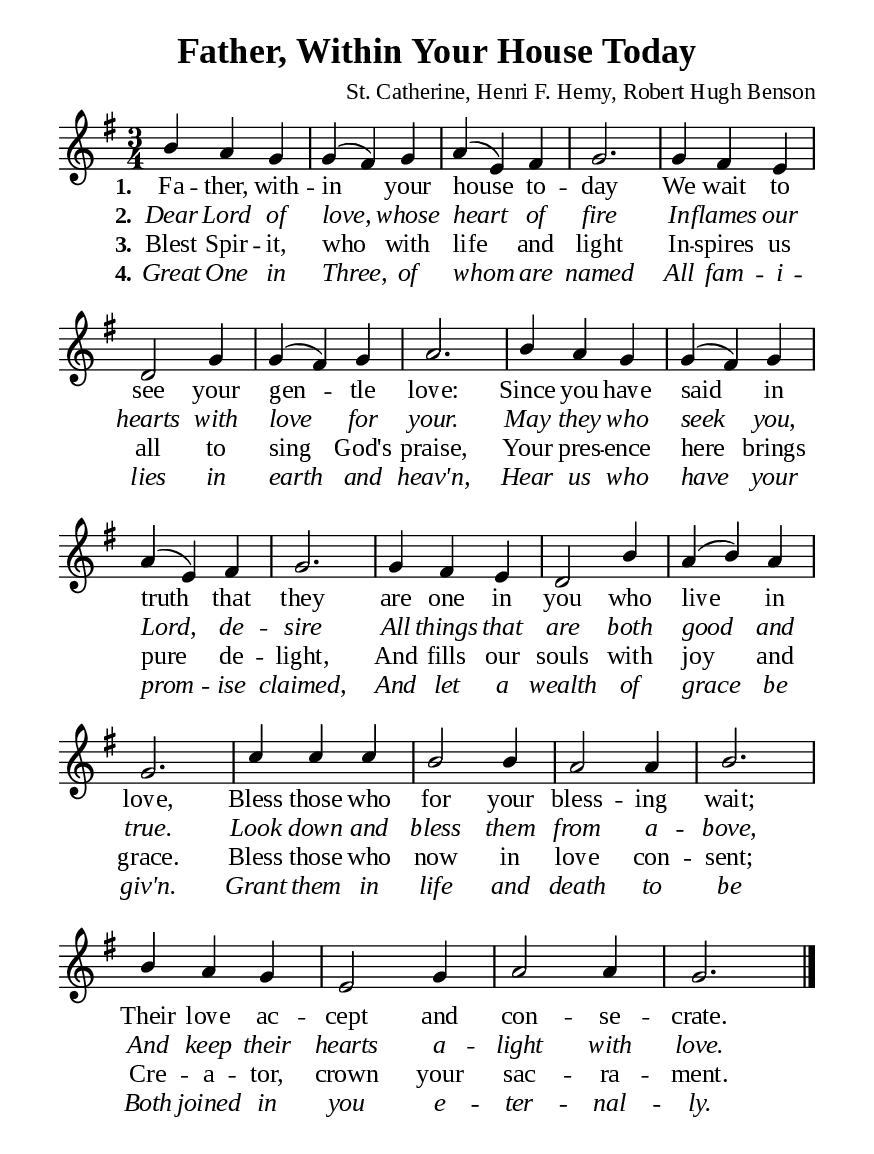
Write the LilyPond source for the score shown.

\version "2.18.2"

\header {
  title = "Father, Within Your House Today"
  composer = "St. Catherine, Henri F. Hemy, Robert Hugh Benson"
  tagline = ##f
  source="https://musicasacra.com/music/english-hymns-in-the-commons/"
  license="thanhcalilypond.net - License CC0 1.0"
}

global= {
  \key g \major
  \time 3/4
  \override Score.BarNumber.break-visibility = ##(#f #f #f)
}

\paper {
  #(set-paper-size "a5")
  top-margin = 10\mm
  bottom-marign = 10\mm
  left-margin = 10\mm
  right-margin = 10\mm
  indent = #0
  #(define fonts
	 (make-pango-font-tree "Liberation Serif"
	 		       "Liberation Serif"
			       "Liberation Serif"
			       (/ 20 20)))
  system-system-spacing = #'((basic-distance . 3) (padding . 3))
}

printItalic = \with {
  \override LyricText.font-shape = #'italic
}

% Verse music
musicVerseSoprano = \relative c'' {
  %{	01	%} b4 a g |
  %{	02	%} g (fis) g |
  %{	03	%} a (e) fis |
  %{	04	%} g2. |
  %{	05	%} g4 fis e |
  %{	06	%} d2 g4 |
  %{	07	%} g (fis) g |
  %{	08	%} a2. |
  %{	09	%} b4 a g |
  %{	10	%} g (fis) g |
  %{	11	%} a (e) fis |
  %{	12	%} g2. |
  %{	13	%} g4 fis e |
  %{	14	%} d2 b'4 |
  %{	15	%} a (b) a |
  %{	16	%} g2. |
  %{	17	%} c4 c c |
  %{	18	%} b2 b4 |
  %{	19	%} a2 a4 |
  %{	20	%} b2. |
  %{	21	%} b4 a g |
  %{	22	%} e2 g4 |
  %{	23	%} a2 a4 |
  %{	24	%} g2. \bar "|."
}

% Verse lyrics
verseOne = \lyricmode {
  \set stanza = #"1."
  Fa -- ther, with -- in your house to -- day
  We wait to see your gen -- tle love:
  Since you have said in truth that they are one in you who live in love,
  Bless those who for your bless -- ing wait;
  Their love ac -- cept and con -- se -- crate.
}

verseTwo = \lyricmode {
  \set stanza = #"2."
  Dear Lord of love, whose heart of fire
  In -- flames our hearts with love for your.
  May they who seek you, Lord, de -- sire
  All things that are both good and true.
  Look down and bless them from a -- bove,
  And keep their hearts a -- light with love.
}

verseThree = \lyricmode {
  \set stanza = #"3."
  Blest Spir -- it, who with life and light
  In -- spires us all to sing God's praise,
  Your pres -- ence here brings pure de -- light,
  And fills our souls with joy and grace.
  Bless those who now in love con -- sent;
  Cre -- a -- tor, crown your sac -- ra -- ment.
}

verseFour = \lyricmode {
  \set stanza = #"4."
  Great One in Three, of whom are named
  All fam -- i -- lies in earth and heav'n,
  Hear us who have your prom -- ise claimed,
  And let a wealth of grace be giv'n.
  Grant them in life and death to be
  Both joined in you e -- ter -- nal -- ly.
}

% Layout
\score {
    \new ChoirStaff <<
      \new Staff <<
        \clef "treble"
        \new Voice = "sopranos" { \global \stemUp \slurUp \musicVerseSoprano }
      >>
      \new Lyrics \lyricsto sopranos \verseOne
      \new Lyrics \printItalic \lyricsto sopranos \verseTwo
      \new Lyrics \lyricsto sopranos \verseThree
      \new Lyrics \printItalic \lyricsto sopranos \verseFour
    >>
}
